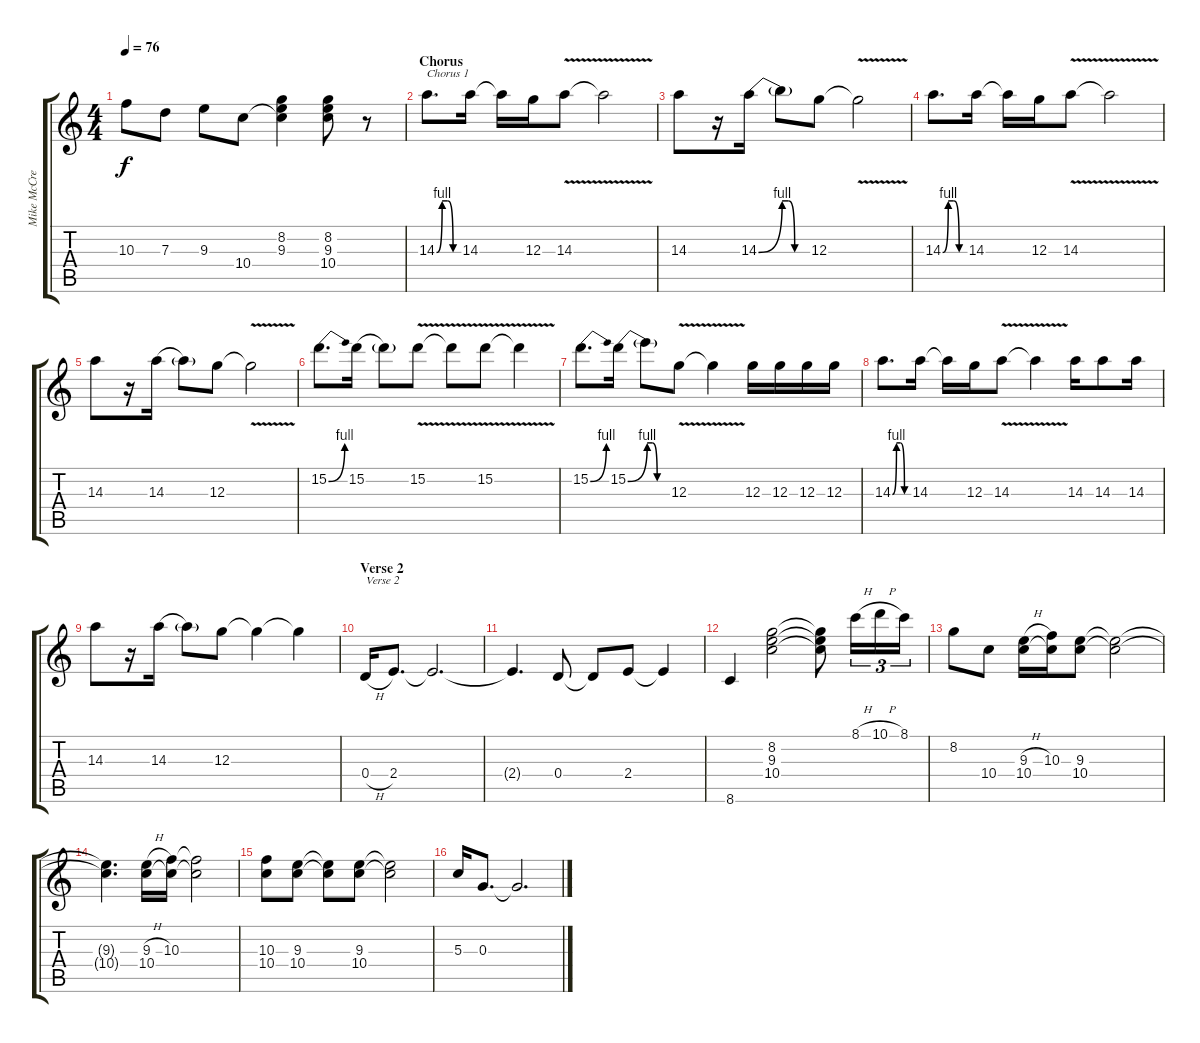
\track ("Mike McCready" "Mike McCre") {instrument distortionguitar}
\staff {score tabs}
\tuning (E4 B3 G3 D3 A2 E2) {hide}
\ts (4 4)
\tempo 76
\clef g2
\ks c
10.3.8{dy f} 7.3.8 9.3.8 10.4.8 (8.2 9.3 10.4{t}).4 (8.2 9.3 10.4).8 r.8 |
\section ("" "Chorus")
14.3{be (custom 0 0 15 4 30 4 45 0 60 0)}.8{d txt "Chorus 1"} 14.3.16 14.3{t}.16 12.3.16 14.3{v}.8 14.3{v t}.2 |
14.3.8 r.16 14.3{be (bend 0 0 60 4)}.16 14.3{be (custom 0 4 15 4 30 0 60 0) t}.8 12.3.8 12.3{v t}.2 |
14.3{be (custom 0 0 15 4 30 4 45 0 60 0)}.8{d} 14.3.16 14.3{t}.16 12.3.16 14.3{v}.8 14.3{v t}.2 |
14.3.8 r.16 14.3{be (hold 0 0 60 0)}.16 14.3{be (hold 0 0 60 0) t}.8 12.3.8 12.3{v t}.2 |
15.2{be (bend 0 0 60 4)}.8{d} 15.2{be (hold 0 0 60 0)}.16 15.2{be (hold 0 0 60 0) t}.8 15.2{v}.8 15.2{v t}.8 15.2{v}.8 15.2{v t}.4 |
15.2{be (bend 0 0 60 4)}.8{d} 15.2{be (bend 0 0 60 4)}.16 15.2{be (custom 0 4 15 4 30 0 60 0) t}.8 12.3{v}.8 12.3{v t}.4 12.3.16 12.3.16 12.3.16 12.3.16 |
14.3{be (custom 0 0 15 4 30 4 45 0 60 0)}.8{d} 14.3.16 14.3{t}.16 12.3.16 14.3{v}.8 14.3{v t}.4 14.3.16 14.3.8 14.3.16 |
14.3.8 r.16 14.3{be (hold 0 0 60 0)}.16 14.3{be (hold 0 0 60 0) t}.8 12.3.8 12.3{t}.4 12.3{t}.4 |
\section ("" "Verse 2")
0.4{h}.16{txt "Verse 2"} 2.4.8{d} 2.4{t}.2{d} |
2.4{t}.4{d} 0.4.8 0.4{t}.8 2.4.8 2.4{t}.4 |
8.6.4 (8.2 9.3 10.4).2 (8.2{t} 9.3{t} 10.4{t}).8 8.1{h}.16{tu (3 2)} 10.1{h}.16{tu (3 2)} 8.1.16{tu (3 2)} |
8.2.8 10.4.8 (9.3{h} 10.4).16 (10.3 10.4{t}).16 (9.3 10.4).8 (9.3{t} 10.4{t}).2 |
(9.3{t} 10.4{t}).4{d} (9.3{h} 10.4).16 (10.3 10.4{t}).16 (10.3{t} 10.4{t}).2 |
(10.3 10.4).8 (9.3 10.4).8 (9.3{t} 10.4{t}).8 (9.3 10.4).8 (9.3{t} 10.4{t}).2 |
5.3.16 0.3.8{d} 0.3{t}.2{d}
